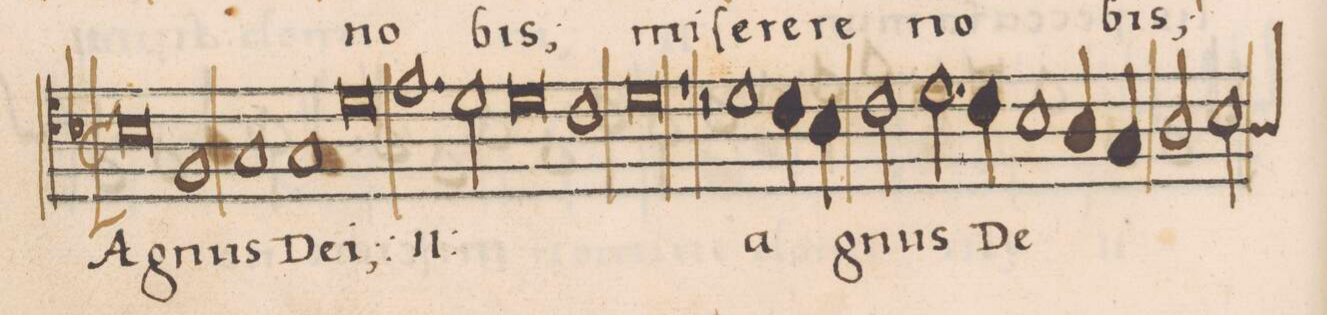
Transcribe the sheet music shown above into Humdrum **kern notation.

**kern	**text
*I"TENOR	*
*clefC4	*
*k[b-]	*
*met(C|)	*
*M2/1	*
*M2/1	*
*met(C|)	*
0B-\	A-
=46-	=46-
1F/	-gnus
1G/	.
=47-	=47-
1G/	De-
0d\	-i;
=48-	=48-
*	*ij
1.e\	A-
=49-	=49-
2d\	-gnus
0d\	De-
=50-	=50-
1c\	.
=51-	=51-
0d\	-i
*	*Xij
=52-	=52-
1r	.
2r	.
1d\	a-
=53-	=53-
4c\	.
4B-\	.
2c\	-gnus
2.d\	.
=54-	=54-
4c\	De-
1B-\	.
4A/	.
4G/	.
=55-	=55-
2A/	.
*custos:A	*
2B-\	.
*-	*-
